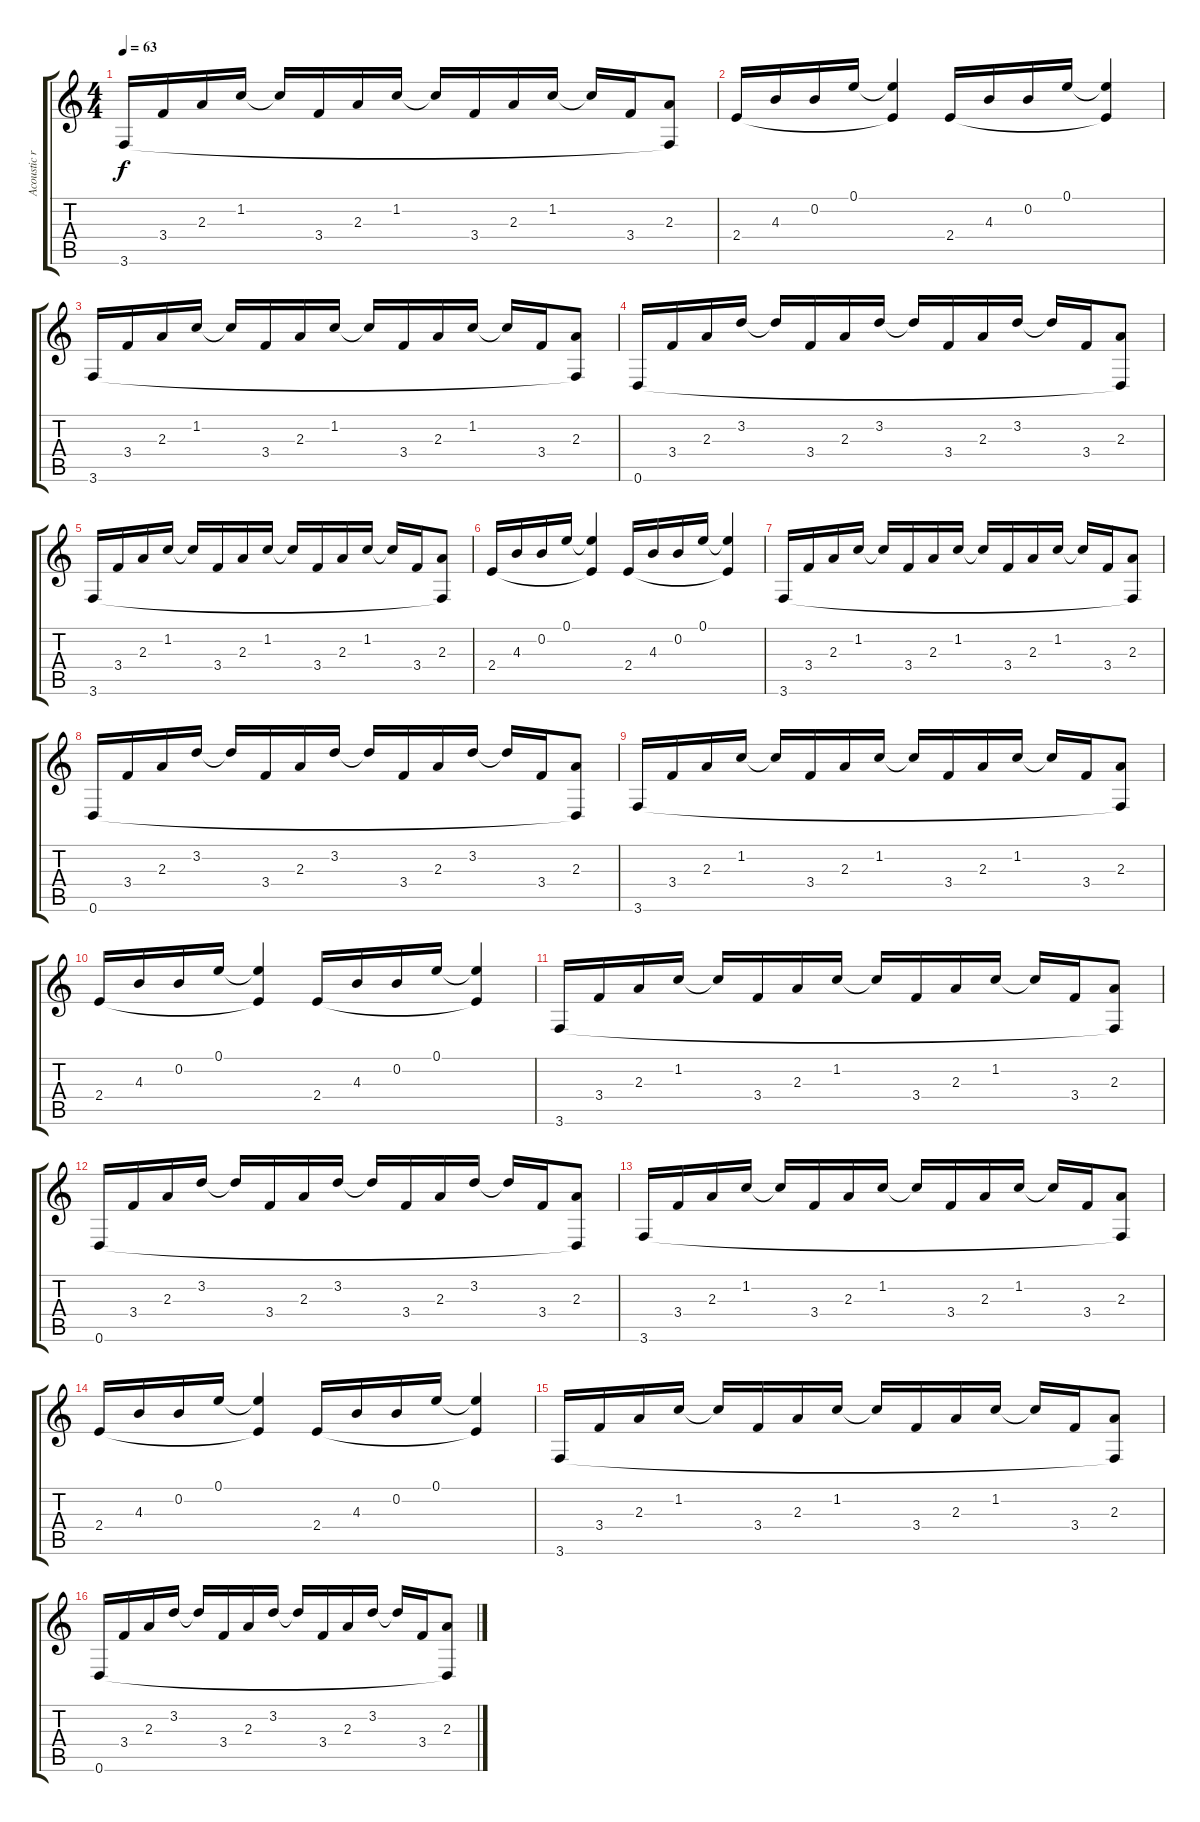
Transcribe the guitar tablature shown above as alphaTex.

\track ("Acoustic rhythm" "Acoustic r") {instrument acousticguitarsteel}
\staff {score tabs}
\tuning (E4 B3 G3 D3 A2 D2) {hide}
\ts (4 4)
\tempo 63
\clef g2
\ks c
3.6.16{dy f} 3.4.16 2.3.16 1.2.16 1.2{t}.16 3.4.16 2.3.16 1.2.16 1.2{t}.16 3.4.16 2.3.16 1.2.16 1.2{t}.16 3.4.16 (2.3 3.6{t}).8 |
2.4.16 4.3.16 0.2.16 0.1.16 (0.1{t} 2.4{t}).4 2.4.16 4.3.16 0.2.16 0.1.16 (0.1{t} 2.4{t}).4 |
3.6.16 3.4.16 2.3.16 1.2.16 1.2{t}.16 3.4.16 2.3.16 1.2.16 1.2{t}.16 3.4.16 2.3.16 1.2.16 1.2{t}.16 3.4.16 (2.3 3.6{t}).8 |
0.6.16 3.4.16 2.3.16 3.2.16 3.2{t}.16 3.4.16 2.3.16 3.2.16 3.2{t}.16 3.4.16 2.3.16 3.2.16 3.2{t}.16 3.4.16 (2.3 0.6{t}).8 |
3.6.16 3.4.16 2.3.16 1.2.16 1.2{t}.16 3.4.16 2.3.16 1.2.16 1.2{t}.16 3.4.16 2.3.16 1.2.16 1.2{t}.16 3.4.16 (2.3 3.6{t}).8 |
2.4.16 4.3.16 0.2.16 0.1.16 (0.1{t} 2.4{t}).4 2.4.16 4.3.16 0.2.16 0.1.16 (0.1{t} 2.4{t}).4 |
3.6.16 3.4.16 2.3.16 1.2.16 1.2{t}.16 3.4.16 2.3.16 1.2.16 1.2{t}.16 3.4.16 2.3.16 1.2.16 1.2{t}.16 3.4.16 (2.3 3.6{t}).8 |
0.6.16 3.4.16 2.3.16 3.2.16 3.2{t}.16 3.4.16 2.3.16 3.2.16 3.2{t}.16 3.4.16 2.3.16 3.2.16 3.2{t}.16 3.4.16 (2.3 0.6{t}).8 |
3.6.16 3.4.16 2.3.16 1.2.16 1.2{t}.16 3.4.16 2.3.16 1.2.16 1.2{t}.16 3.4.16 2.3.16 1.2.16 1.2{t}.16 3.4.16 (2.3 3.6{t}).8 |
2.4.16 4.3.16 0.2.16 0.1.16 (0.1{t} 2.4{t}).4 2.4.16 4.3.16 0.2.16 0.1.16 (0.1{t} 2.4{t}).4 |
3.6.16{volume 0} 3.4.16 2.3.16 1.2.16 1.2{t}.16 3.4.16 2.3.16 1.2.16 1.2{t}.16 3.4.16 2.3.16 1.2.16 1.2{t}.16 3.4.16 (2.3 3.6{t}).8 |
0.6.16 3.4.16 2.3.16 3.2.16 3.2{t}.16 3.4.16 2.3.16 3.2.16 3.2{t}.16 3.4.16 2.3.16 3.2.16 3.2{t}.16 3.4.16 (2.3 0.6{t}).8 |
3.6.16 3.4.16 2.3.16 1.2.16 1.2{t}.16 3.4.16 2.3.16 1.2.16 1.2{t}.16 3.4.16 2.3.16 1.2.16 1.2{t}.16 3.4.16 (2.3 3.6{t}).8 |
2.4.16 4.3.16 0.2.16 0.1.16 (0.1{t} 2.4{t}).4 2.4.16 4.3.16 0.2.16 0.1.16 (0.1{t} 2.4{t}).4 |
3.6.16 3.4.16 2.3.16 1.2.16 1.2{t}.16 3.4.16 2.3.16 1.2.16 1.2{t}.16 3.4.16 2.3.16 1.2.16 1.2{t}.16 3.4.16 (2.3 3.6{t}).8 |
0.6.16 3.4.16 2.3.16 3.2.16 3.2{t}.16 3.4.16 2.3.16 3.2.16 3.2{t}.16 3.4.16 2.3.16 3.2.16 3.2{t}.16 3.4.16 (2.3 0.6{t}).8
